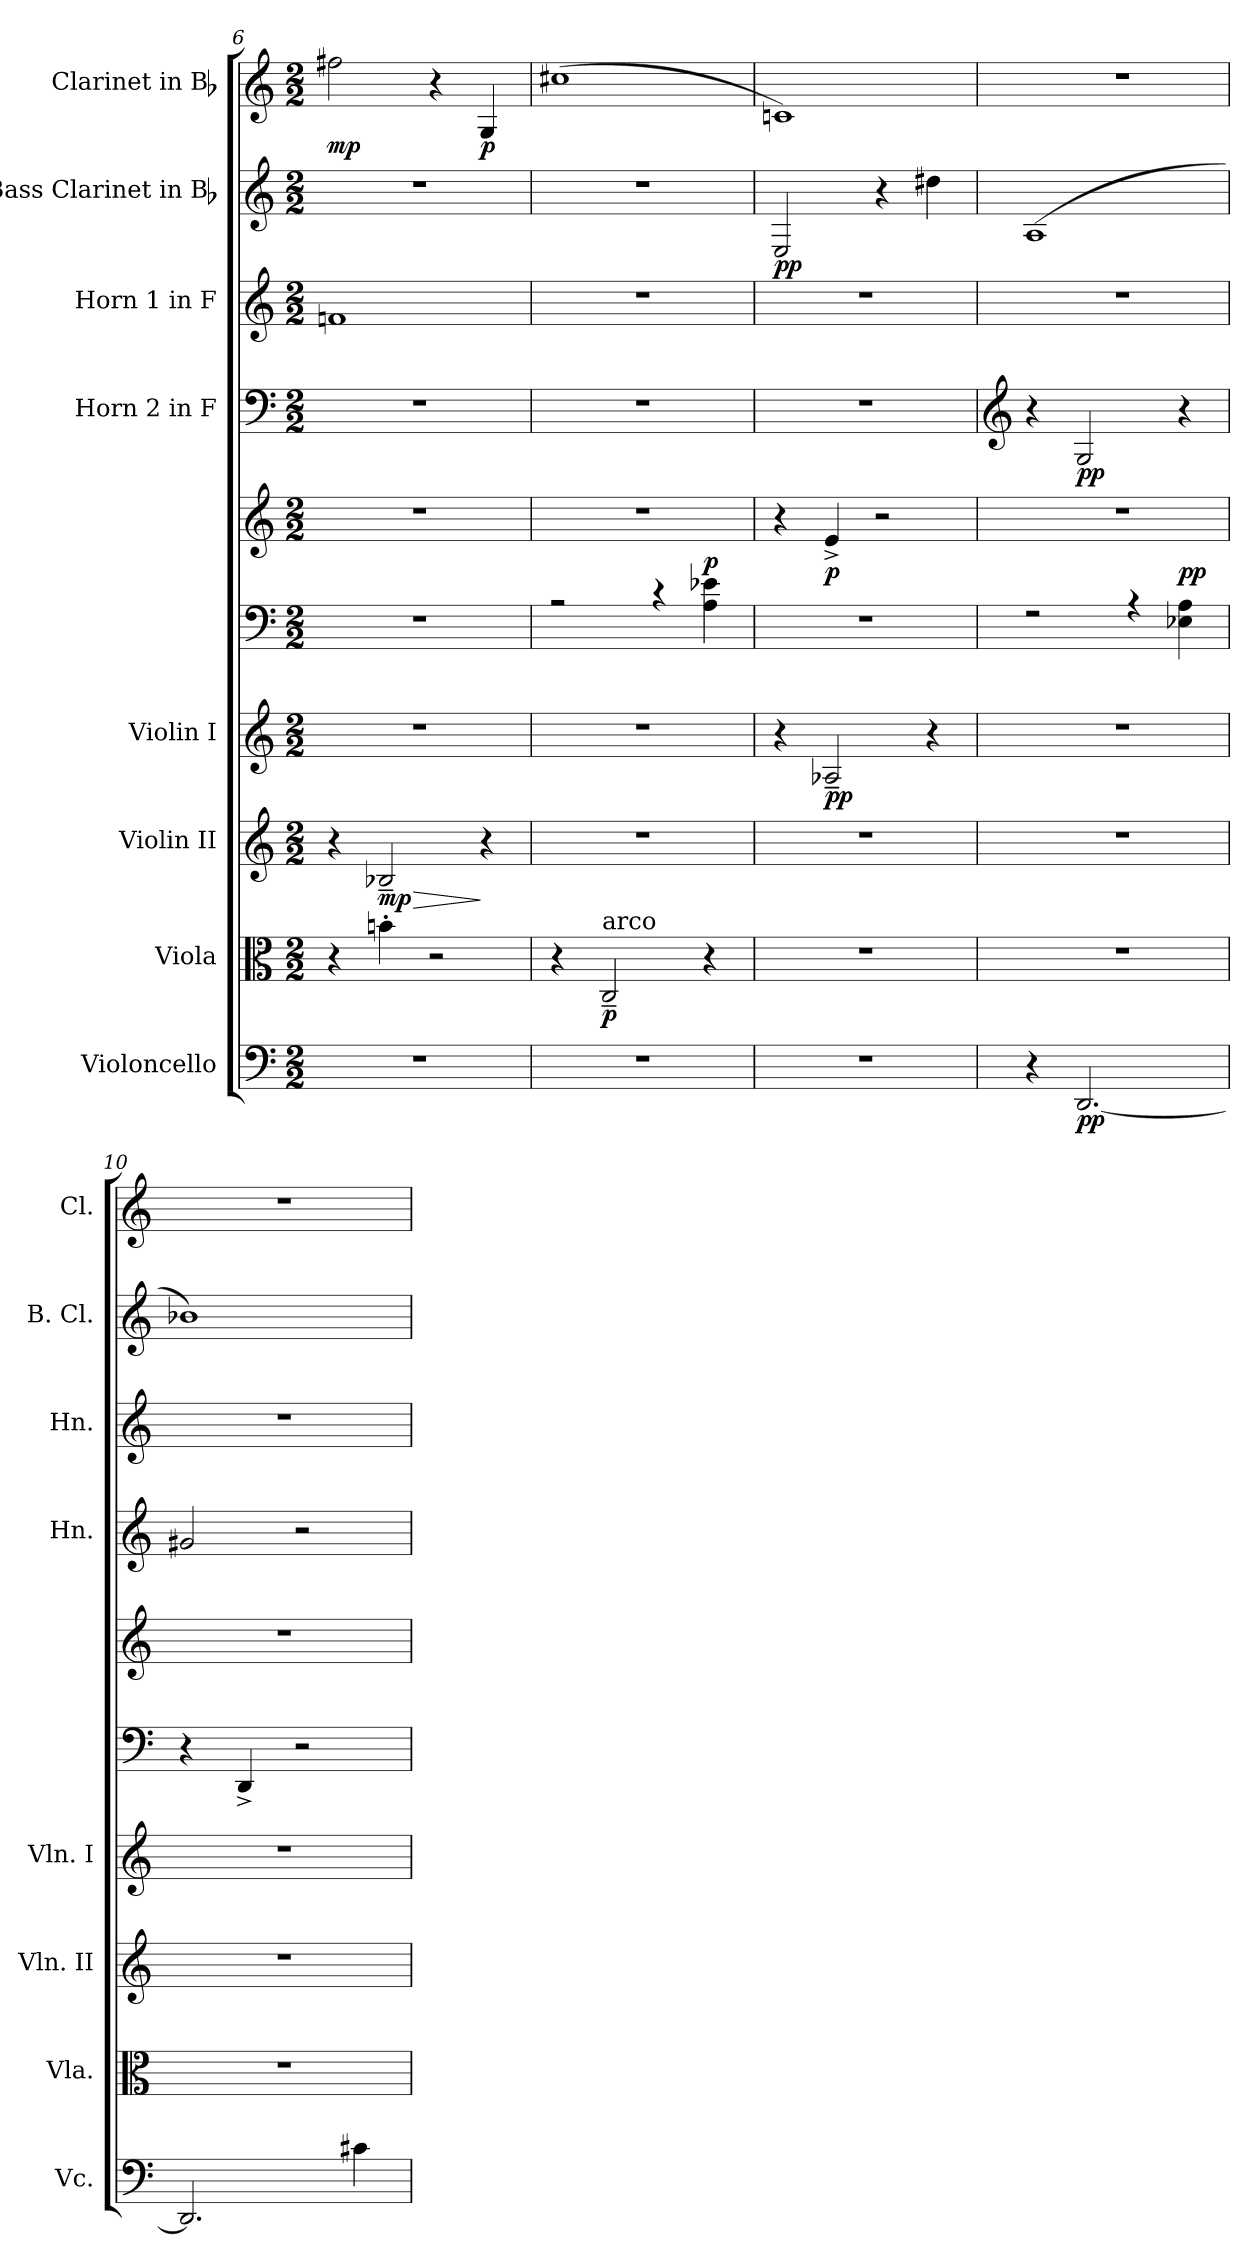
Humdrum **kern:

**kern	**dynam	**kern	**dynam	**kern	**dynam	**kern	**dynam	**kern	**kern	**dynam	**kern	**dynam	**kern	**kern	**dynam	**kern	**dynam
*part9	*part9	*part8	*part8	*part7	*part7	*part6	*part6	*part5	*part5	*part5	*part4	*part4	*part3	*part2	*part2	*part1	*part1
*staff10	*staff10	*staff9	*staff9	*staff8	*staff8	*staff7	*staff7	*staff6	*staff5	*staff5/6	*staff4	*staff4	*staff3	*staff2	*staff2	*staff1	*staff1
*I"Violoncello	*	*I"Viola	*	*I"Violin II	*	*I"Violin I	*	*	*	*	*I"Horn 2 in F	*	*I"Horn 1 in F	*I"Bass Clarinet in Bb	*	*I"Clarinet in Bb	*
*I'Vc.	*	*I'Vla.	*	*I'Vln. II	*	*I'Vln. I	*	*	*	*	*I'Hn.	*	*I'Hn.	*I'B. Cl.	*	*I'Cl.	*
*clefF4	*	*clefC3	*	*clefG2	*	*clefG2	*	*clefF4	*clefG2	*	*clefF4	*	*clefG2	*clefG2	*	*clefG2	*
*	*	*	*	*	*	*	*	*	*	*	*ITrd4c7	*	*ITrd4c7	*ITrd1c2	*	*ITrd1c2	*
*k[]	*	*k[]	*	*k[]	*	*k[]	*	*k[]	*k[]	*	*k[b-]	*	*k[b-]	*k[b-e-]	*	*k[b-e-]	*
*M2/2	*	*M2/2	*	*M2/2	*	*M2/2	*	*M2/2	*M2/2	*	*M2/2	*	*M2/2	*M2/2	*	*M2/2	*
=6	=6	=6	=6	=6	=6	=6	=6	=6	=6	=6	=6	=6	=6	=6	=6	=6	=6
1r	.	4r	.	4r	.	1r	.	1r	1r	.	1r	.	1B-Xi	1r	.	2eeni\	mp
!	!	!	!	!	!LO:HP:b	!	!	!	!	!	!	!	!	!	!	!	!
.	.	4bn'i\	.	2B-X~i/	> mp	.	.	.	.	.	.	.	.	.	.	.	.
.	.	2r	.	.	.	.	.	.	.	.	.	.	.	.	.	4r	.
.	.	.	.	4r	]	.	.	.	.	.	.	.	.	.	.	4Fi/	p
=7	=7	=7	=7	=7	=7	=7	=7	=7	=7	=7	=7	=7	=7	=7	=7	=7	=7
*	*	*	*	*	*	*	*	*^	*	*	*	*	*	*	*	*	*
1r	.	4r	.	1r	.	1r	.	2r	1ryy	1r	.	1r	.	1r	1r	.	(>1bni	.
!	!	!LO:TX:t=arco	!	!	!	!	!	!	!	!	!	!	!	!	!	!	!	!
.	.	2C~i/	p	.	.	.	.	.	.	.	.	.	.	.	.	.	.	.
.	.	.	.	.	.	.	.	4r	.	.	.	.	.	.	.	.	.	.
.	.	4r	.	.	.	.	.	4Ai\ 4e-Xi\	.	.	p	.	.	.	.	.	.	.
*	*	*	*	*	*	*	*	*v	*v	*	*	*	*	*	*	*	*	*
=8	=8	=8	=8	=8	=8	=8	=8	=8	=8	=8	=8	=8	=8	=8	=8	=8	=8
1r	.	1r	.	1r	.	4r	.	1r	4r	.	1r	.	1r	2Di/	pp	1B-Xi)	.
.	.	.	.	.	.	2A-X~i/	pp	.	4e^i/	p	.	.	.	.	.	.	.
.	.	.	.	.	.	.	.	.	2r	.	.	.	.	4r	.	.	.
.	.	.	.	.	.	4r	.	.	.	.	.	.	.	4cc#Xi\	.	.	.
=9	=9	=9	=9	=9	=9	=9	=9	=9	=9	=9	=9	=9	=9	=9	=9	=9	=9
*	*	*	*	*	*	*	*	*	*	*	*clefG2	*	*	*	*	*	*
*	*	*	*	*	*	*	*	*^	*	*	*	*	*	*	*	*	*
4r	.	1r	.	1r	.	1r	.	2r	1ryy	1r	.	4r	.	1r	(>1Gi	.	1r	.
[2.DDi/	pp	.	.	.	.	.	.	.	.	.	.	2Ci/	pp	.	.	.	.	.
.	.	.	.	.	.	.	.	4r	.	.	.	.	.	.	.	.	.	.
.	.	.	.	.	.	.	.	4E-Xi\ 4Ai\	.	.	pp	4r	.	.	.	.	.	.
*	*	*	*	*	*	*	*	*v	*v	*	*	*	*	*	*	*	*	*
=10	=10	=10	=10	=10	=10	=10	=10	=10	=10	=10	=10	=10	=10	=10	=10	=10	=10
2.DDi/]	.	1r	.	1r	.	1r	.	4r	1r	.	2c#Xi/	.	1r	1a-Xi)	.	1r	.
.	.	.	.	.	.	.	.	4DD^i/	.	.	.	.	.	.	.	.	.
.	.	.	.	.	.	.	.	2r	.	.	2r	.	.	.	.	.	.
4c#Xi\	.	.	.	.	.	.	.	.	.	.	.	.	.	.	.	.	.
=	=	=	=	=	=	=	=	=	=	=	=	=	=	=	=	=	=
*-	*-	*-	*-	*-	*-	*-	*-	*-	*-	*-	*-	*-	*-	*-	*-	*-	*-
